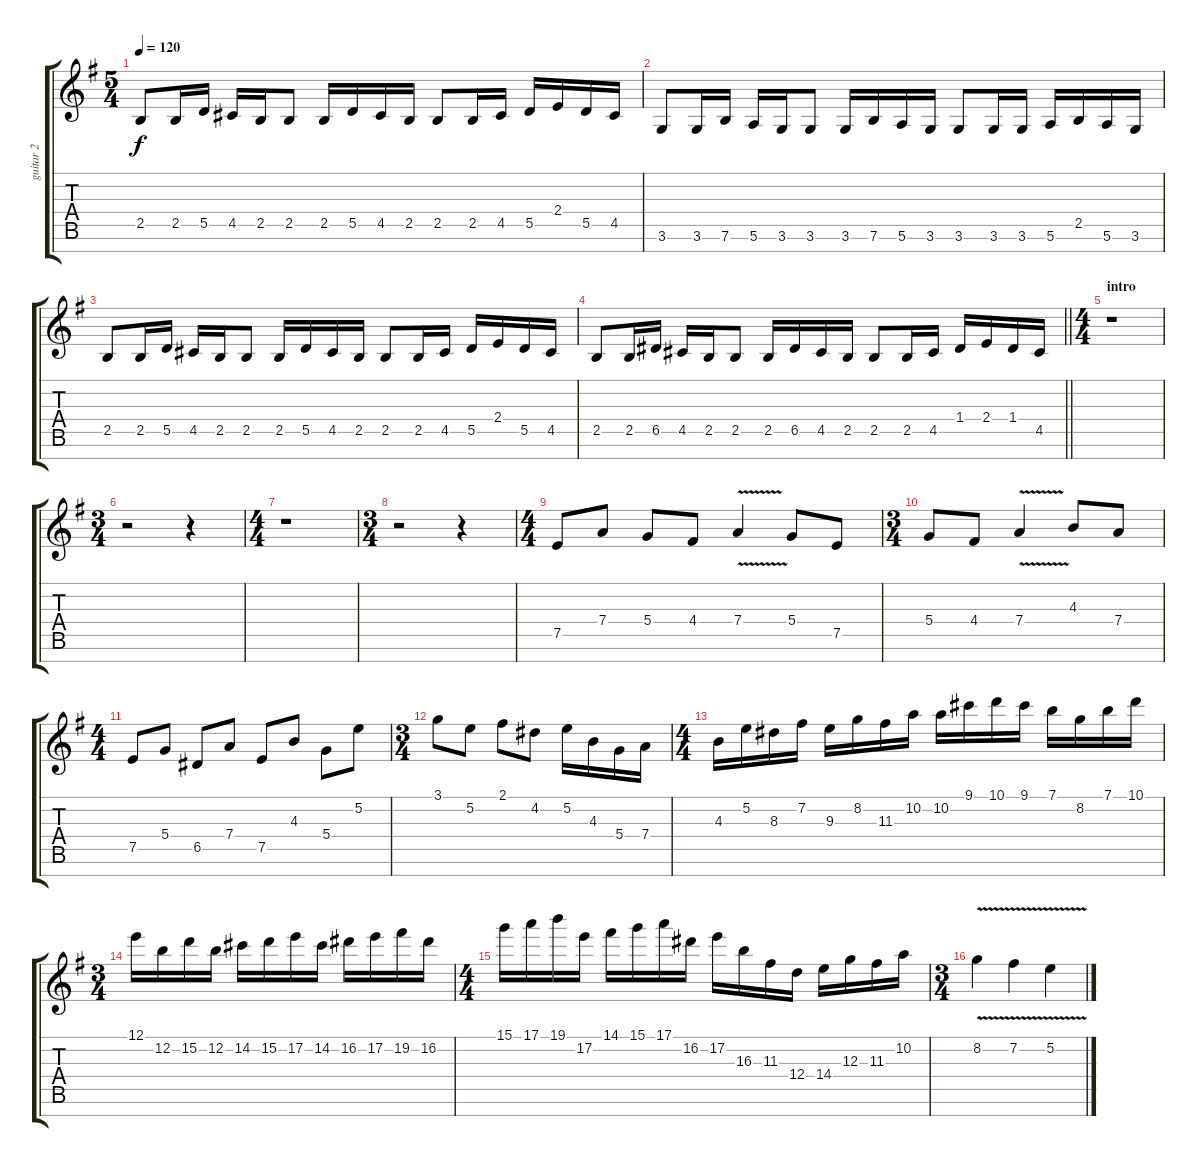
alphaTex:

\track ("guitar 2" "guitar 2") {instrument distortionguitar}
\staff {score tabs}
\tuning (E4 B3 G3 D3 A2 E2 B1) {hide}
\ts (5 4)
\tempo 120
\clef g2
\ks eminor
2.5.8{dy f} 2.5.16 5.5.16 4.5.16 2.5.16 2.5.8 2.5.16 5.5.16 4.5.16 2.5.16 2.5.8 2.5.16 4.5.16 5.5.16 2.4.16 5.5.16 4.5.16 |
3.6.8 3.6.16 7.6.16 5.6.16 3.6.16 3.6.8 3.6.16 7.6.16 5.6.16 3.6.16 3.6.8 3.6.16 3.6.16 5.6.16 2.5.16 5.6.16 3.6.16 |
2.5.8 2.5.16 5.5.16 4.5.16 2.5.16 2.5.8 2.5.16 5.5.16 4.5.16 2.5.16 2.5.8 2.5.16 4.5.16 5.5.16 2.4.16 5.5.16 4.5.16 |
\barLineRight lightlight
2.5.8 2.5.16 6.5.16 4.5.16 2.5.16 2.5.8 2.5.16 6.5.16 4.5.16 2.5.16 2.5.8 2.5.16 4.5.16 1.4.16 2.4.16 1.4.16 4.5.16 |
\ts (4 4)
\section ("" "intro")
\ks g
r.1 |
\ts (3 4)
r.2 r.4 |
\ts (4 4)
r.1 |
\ts (3 4)
r.2 r.4 |
\ts (4 4)
7.5.8 7.4.8 5.4.8 4.4.8 7.4{v}.4 5.4.8 7.5.8 |
\ts (3 4)
5.4.8 4.4.8 7.4{v}.4 4.3.8 7.4.8 |
\ts (4 4)
7.5.8 5.4.8 6.5.8 7.4.8 7.5.8 4.3.8 5.4.8 5.2.8 |
\ts (3 4)
3.1.8 5.2.8 2.1.8 4.2.8 5.2.16 4.3.16 5.4.16 7.4.16 |
\ts (4 4)
4.3.16 5.2.16 8.3.16 7.2.16 9.3.16 8.2.16 11.3.16 10.2.16 10.2.16 9.1.16 10.1.16 9.1.16 7.1.16 8.2.16 7.1.16 10.1.16 |
\ts (3 4)
12.1.16 12.2.16 15.2.16 12.2.16 14.2.16 15.2.16 17.2.16 14.2.16 16.2.16 17.2.16 19.2.16 16.2.16 |
\ts (4 4)
15.1.16 17.1.16 19.1.16 17.2.16 14.1.16 15.1.16 17.1.16 16.2.16 17.2.16 16.3.16 11.3.16 12.4.16 14.4.16 12.3.16 11.3.16 10.2.16 |
\ts (3 4)
8.2{v}.4 7.2{v}.4 5.2{v}.4
